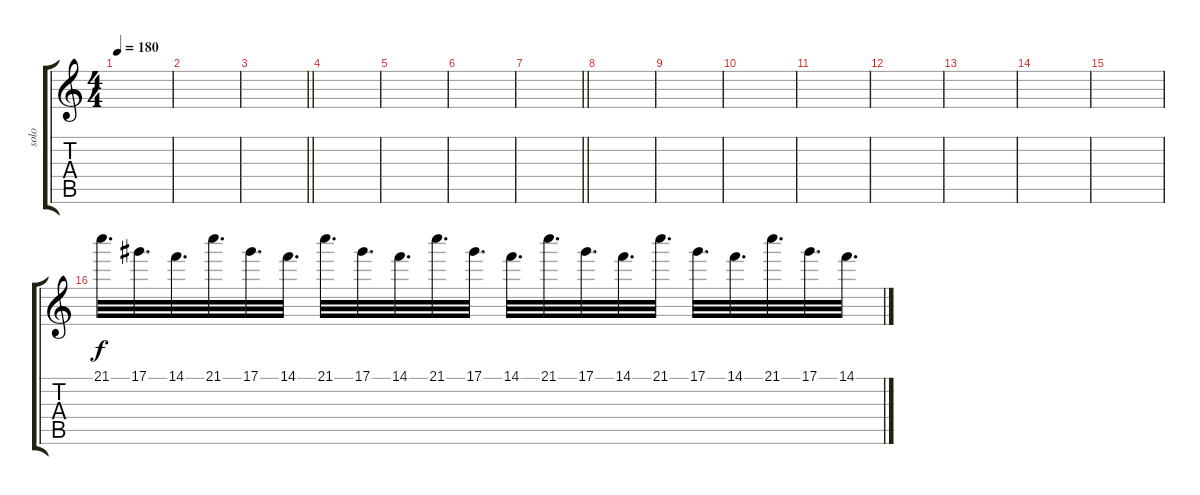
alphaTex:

\track ("solo" "solo") {instrument overdrivenguitar}
\staff {score tabs}
\tuning (Eb4 Bb3 Gb3 Db3 Ab2 Eb2) {hide}
\ts (4 4)
\tempo 180
\clef g2
\ks c
|
|
\barLineRight lightlight
|
|
|
|
\barLineRight lightlight
|
|
|
|
|
|
|
|
|
21.1.32{d} 17.1.32{d} 14.1.32{d} 21.1.32{d} 17.1.32{d} 14.1.32{d} 21.1.32{d} 17.1.32{d} 14.1.32{d} 21.1.32{d} 17.1.32{d} 14.1.32{d} 21.1.32{d} 17.1.32{d} 14.1.32{d} 21.1.32{d} 17.1.32{d} 14.1.32{d} 21.1.32{d} 17.1.32{d} 14.1.32{d}
